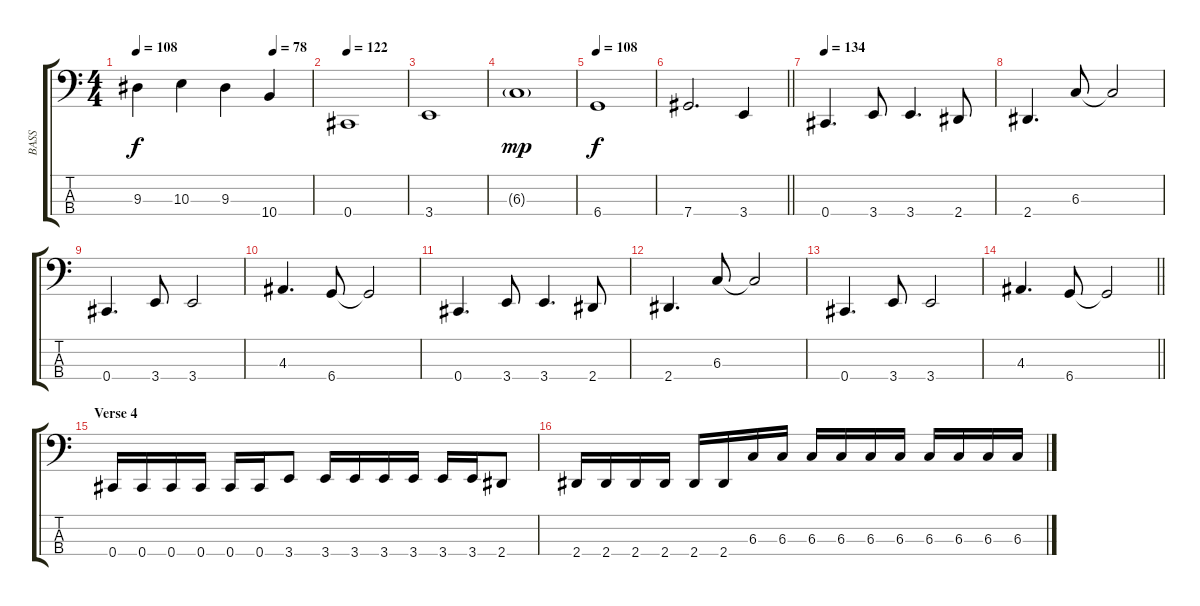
\track ("BASS" "BASS") {instrument electricbasspick}
\staff {score tabs}
\tuning (E2 B1 Gb1 Db1) {hide}
\ts (4 4)
\tempo 108
\tempo (78 0.78125)
\clef f4
\ks c
9.3.4{dy f} 10.3.4 9.3.4 10.4.4 |
\tempo 122
0.4.1 |
3.4.1 |
6.3{g}.1{dy mp} |
\tempo 108
6.4.1{dy f} |
\barLineRight lightlight
7.4.2{d} 3.4.4 |
\tempo 134
0.4.4{d} 3.4.8 3.4.4{d} 2.4.8 |
2.4.4{d} 6.3.8 6.3{t}.2 |
0.4.4{d} 3.4.8 3.4.2 |
4.3.4{d} 6.4.8 6.4{t}.2 |
0.4.4{d} 3.4.8 3.4.4{d} 2.4.8 |
2.4.4{d} 6.3.8 6.3{t}.2 |
0.4.4{d} 3.4.8 3.4.2 |
\barLineRight lightlight
4.3.4{d} 6.4.8 6.4{t}.2 |
\section ("" "Verse 4")
0.4.16 0.4.16 0.4.16 0.4.16 0.4.16 0.4.16 3.4.8 3.4.16 3.4.16 3.4.16 3.4.16 3.4.16 3.4.16 2.4.8 |
2.4.16 2.4.16 2.4.16 2.4.16 2.4.16 2.4.16 6.3.16 6.3.16 6.3.16 6.3.16 6.3.16 6.3.16 6.3.16 6.3.16 6.3.16 6.3.16
